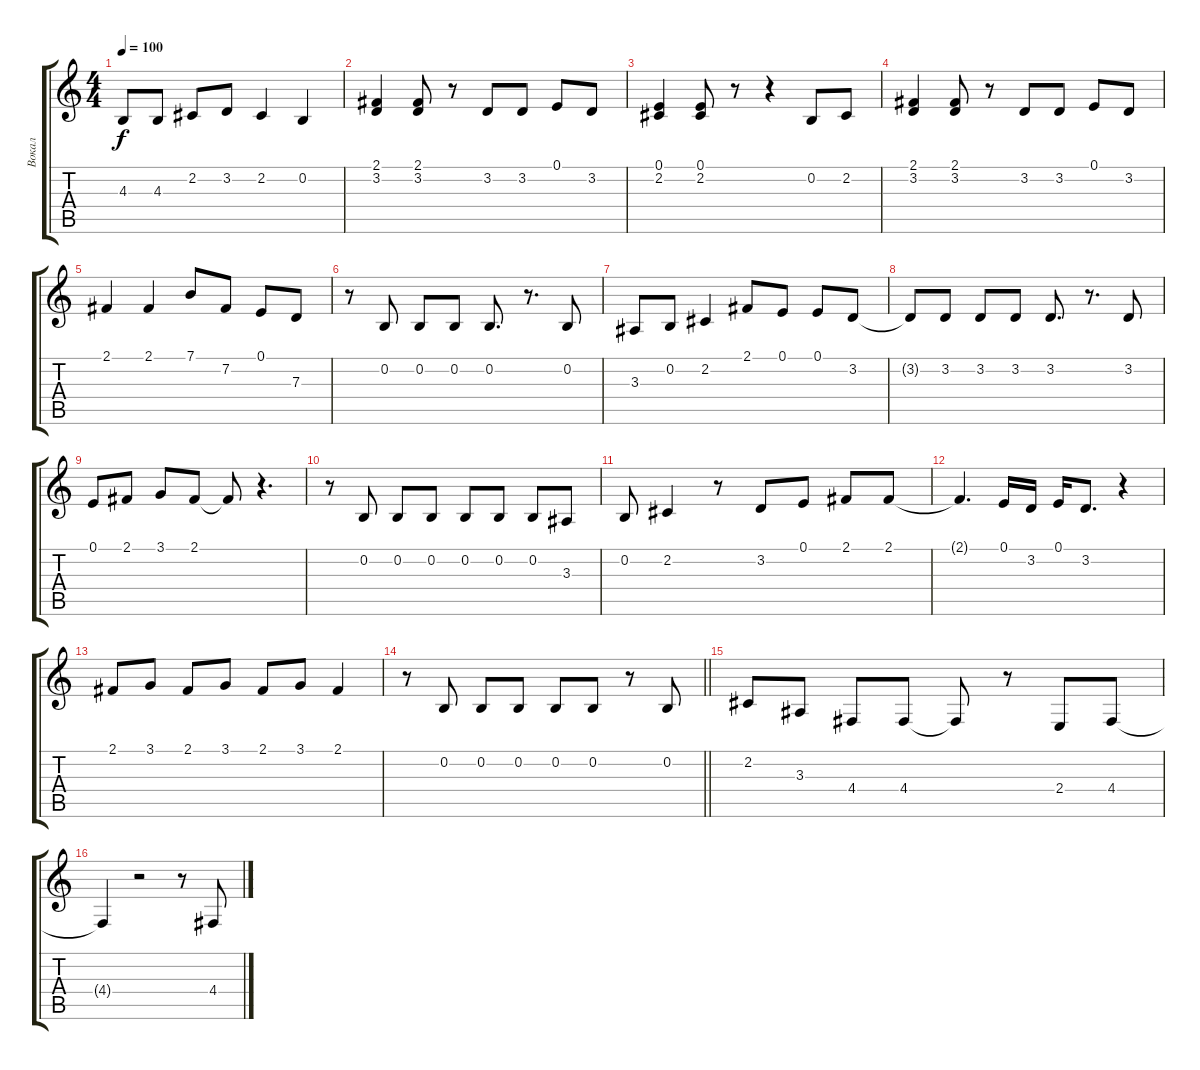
\track ("Вокал" "Вокал") {instrument electricgrandpiano}
\staff {score tabs}
\tuning (E4 B3 G3 D3 A2 E2) {hide}
\ts (4 4)
\tempo 100
\clef g2
\ks c
4.3.8{dy f} 4.3.8 2.2.8 3.2.8 2.2.4 0.2.4 |
(2.1 3.2).4 (2.1 3.2).8 r.8 3.2.8 3.2.8 0.1.8 3.2.8 |
(0.1 2.2).4 (0.1 2.2).8 r.8 r.4 0.2.8 2.2.8 |
(2.1 3.2).4 (2.1 3.2).8 r.8 3.2.8 3.2.8 0.1.8 3.2.8 |
2.1.4 2.1.4 7.1.8 7.2.8 0.1.8 7.3.8 |
r.8 0.2.8 0.2.8 0.2.8 0.2.8{d} r.8{d} 0.2.8 |
3.3.8 0.2.8 2.2.4 2.1.8 0.1.8 0.1.8 3.2.8 |
3.2{t}.8 3.2.8 3.2.8 3.2.8 3.2.8{d} r.8{d} 3.2.8 |
0.1.8 2.1.8 3.1.8 2.1.8 2.1{t}.8 r.4{d} |
r.8 0.2.8 0.2.8 0.2.8 0.2.8 0.2.8 0.2.8 3.3.8 |
0.2.8 2.2.4 r.8 3.2.8 0.1.8 2.1.8 2.1.8 |
2.1{t}.4{d} 0.1.16 3.2.16 0.1.16 3.2.8{d} r.4 |
2.1.8 3.1.8 2.1.8 3.1.8 2.1.8 3.1.8 2.1.4 |
\barLineRight lightlight
r.8 0.2.8 0.2.8 0.2.8 0.2.8 0.2.8 r.8 0.2.8 |
2.2.8 3.3.8 4.4.8 4.4.8 4.4{t}.8 r.8 2.4.8 4.4.8 |
4.4{t}.4 r.2 r.8 4.4.8
